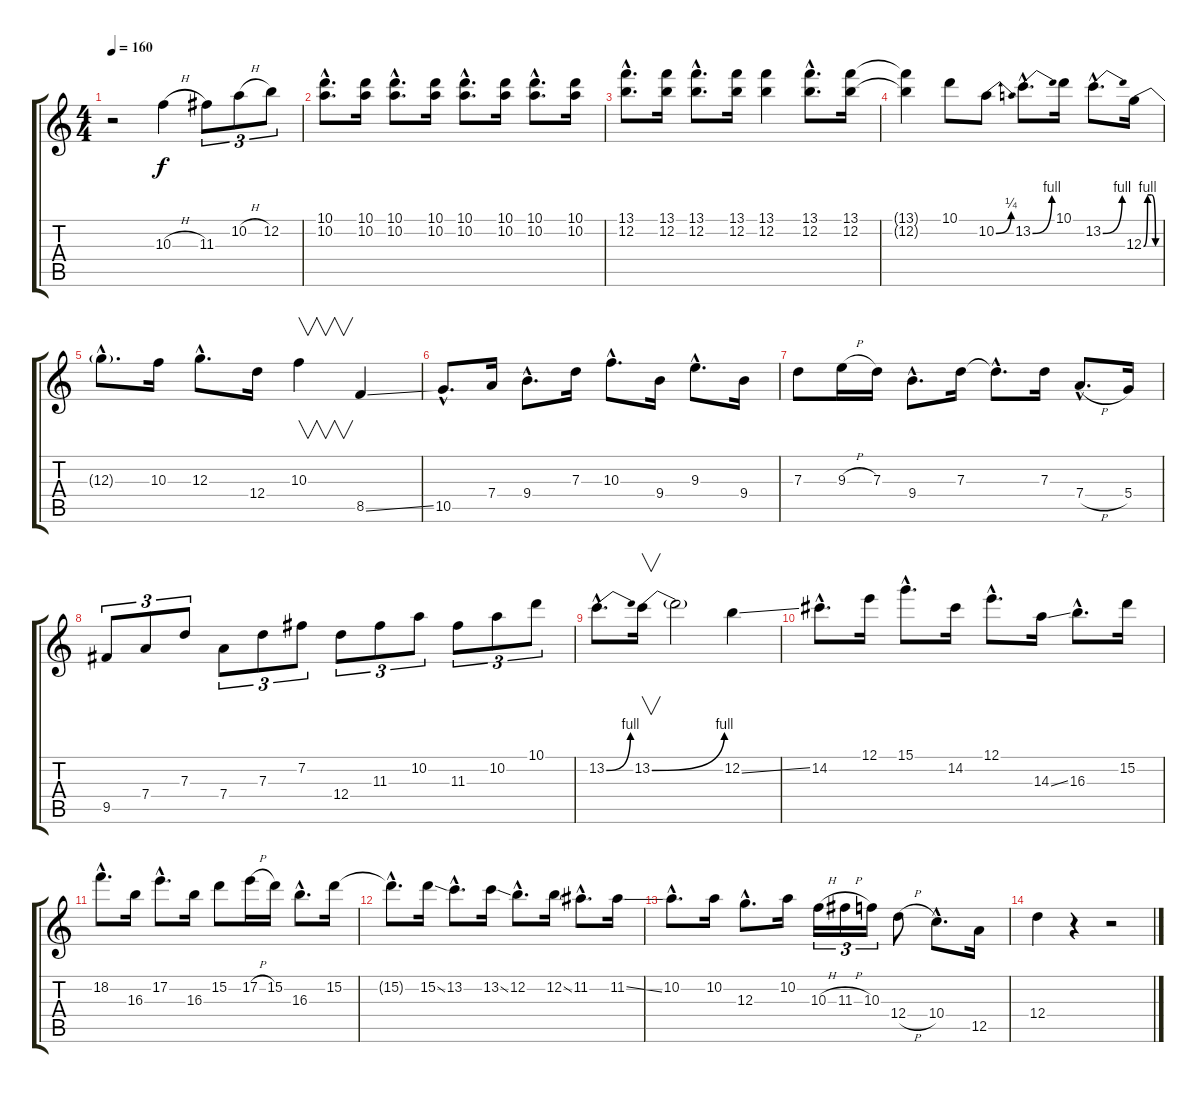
\track "" {instrument overdrivenguitar}
\staff {score tabs}
\tuning (E4 B3 G3 D3 A2 E2) {hide}
\ts (4 4)
\tempo 160
\clef g2
\ks c
r.2{dy f instrument overdrivenguitar} 10.3{h}.4 11.3.8{tu (3 2)} 10.2{h}.8{tu (3 2)} 12.2.8{tu (3 2)} |
(10.1{hac} 10.2{hac}).8{d} (10.1 10.2).16 (10.1{hac} 10.2{hac}).8{d} (10.1 10.2).16 (10.1{hac} 10.2{hac}).8{d} (10.1 10.2).16 (10.1{hac} 10.2{hac}).8{d} (10.1 10.2).16 |
(13.1{hac} 12.2{hac}).8{d} (13.1 12.2).16 (13.1{hac} 12.2{hac}).8{d} (13.1 12.2).16 (13.1 12.2).4 (13.1{hac} 12.2{hac}).8{d} (13.1 12.2).16 |
(13.1{t} 12.2{t}).4 10.1.8 10.2{be (bend 0 0 60 1)}.8 13.2{be (bend 0 0 60 4) hac}.8{d} 10.1.16 13.2{be (bend 0 0 60 4) hac}.8{d} 12.3{be (custom 0 0 15 4 30 4 45 0 60 0)}.16 |
12.3{hac t}.8{d} 10.3.16 12.3{hac}.8{d} 12.4.16 10.3.4{v} 8.5{ss}.4 |
10.5{hac}.8{d} 7.4.16 9.4{hac}.8{d} 7.3.16 10.3{hac}.8{d} 9.4.16 9.3{hac}.8{d} 9.4.16 |
7.3.8 9.3{h}.16 7.3.16 9.4{hac}.8{d} 7.3.16 7.3{hac t}.8{d} 7.3.16 7.4{h hac}.8{d} 5.4.16 |
9.5.8{tu (3 2)} 7.4.8{tu (3 2)} 7.3.8{tu (3 2)} 7.4.8{tu (3 2)} 7.3.8{tu (3 2)} 7.2.8{tu (3 2)} 12.4.8{tu (3 2)} 11.3.8{tu (3 2)} 10.2.8{tu (3 2)} 11.3.8{tu (3 2)} 10.2.8{tu (3 2)} 10.1.8{tu (3 2)} |
13.2{be (bend 0 0 60 4) hac}.8{d} 13.2{be (bend 0 0 60 4)}.16{v} 13.2{t}.2 12.2{ss}.4 |
14.2{hac}.8{d} 12.1.16 15.1{hac}.8{d} 14.2.16 12.1{hac}.8{d} 14.3{ss}.16 16.3{hac}.8{d} 15.2.16 |
18.2{hac}.8{d} 16.3.16 17.2{hac}.8{d} 16.3.16 15.2.8 17.2{h}.16 15.2.16 16.3{hac}.8{d} 15.2.16 |
15.2{hac t}.8{d} 15.2{ss}.16 13.2{hac}.8{d} 13.2{ss}.16 12.2{hac}.8{d} 12.2{ss}.16 11.2{hac}.8{d} 11.2{ss}.16 |
10.2{hac}.8{d} 10.2.16 12.3{hac}.8{d} 10.2.16 10.3{h}.16{tu (3 2)} 11.3{h}.16{tu (3 2)} 10.3.16{tu (3 2)} 12.4{h}.8 10.4{hac}.8{d} 12.5.16 |
12.4.4 r.4 r.2
